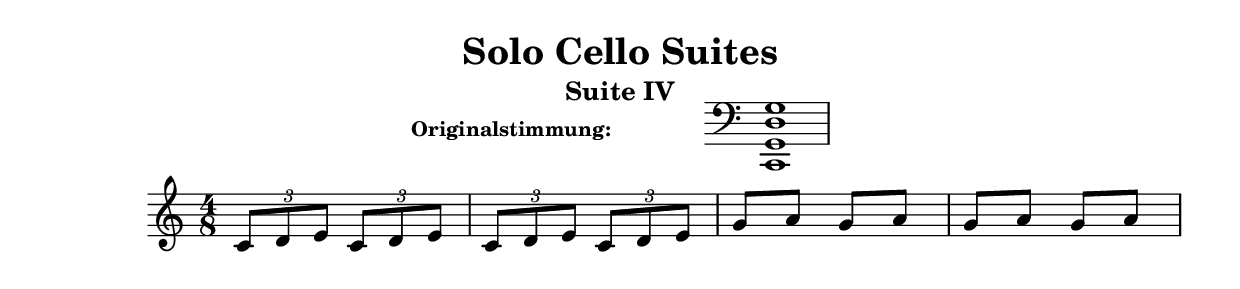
%% Do not edit this file; it is auto-generated from LSR http://lsr.dsi.unimi.it
%% This file is in the public domain.
\version "2.11.38"

\header {
  lsrtags = "staff-notation"

  texidoc = "
The @code{\\markup} command is quite versatile. In this snippet, it
contains a @code{\\score} block instead of texts or marks.

"
  doctitle = "Inserting score fragments above a staff, as markups"
} % begin verbatim
tuning = \markup {
  \score {
    \new Staff \with { \remove "Time_signature_engraver" }
    {
      \clef bass  <c, g, d g>1
    }
    \layout { ragged-right = ##t }
  }
}

\header {
  title = "Solo Cello Suites"
  subtitle = "Suite IV"
  subsubtitle = \markup { "Originalstimmung:" \general-align #Y #CENTER \tuning }
}

\layout { ragged-right = ##f }

\relative {
  \time 4/8
  \times 2/3 { c'8 d e } \times 2/3 { c d e }
  \times 2/3 { c8 d e } \times 2/3 { c d e }
  g8 a8 g8 a
  g8 a8 g8 a
}
